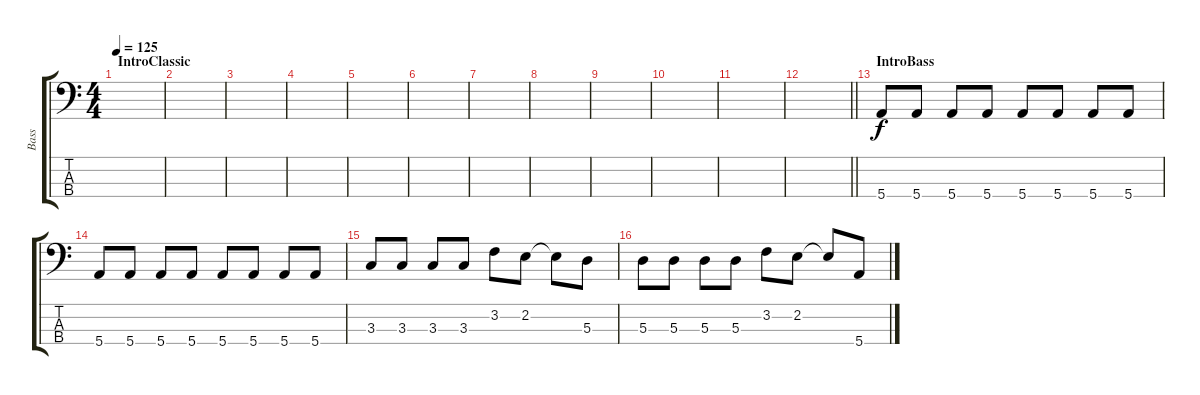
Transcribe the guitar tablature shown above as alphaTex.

\track ("Bass" "Bass") {instrument electricbassfinger}
\staff {score tabs}
\tuning (G2 D2 A1 E1) {hide}
\ts (4 4)
\section ("" "IntroClassic")
\tempo 125
\clef f4
\ks c
|
|
|
|
|
|
|
|
|
|
|
\barLineRight lightlight
|
\section ("" "IntroBass")
5.4.8 5.4.8 5.4.8 5.4.8 5.4.8 5.4.8 5.4.8 5.4.8 |
5.4.8 5.4.8 5.4.8 5.4.8 5.4.8 5.4.8 5.4.8 5.4.8 |
3.3.8 3.3.8 3.3.8 3.3.8 3.2.8 2.2.8 2.2{t}.8 5.3.8 |
5.3.8 5.3.8 5.3.8 5.3.8 3.2.8 2.2.8 2.2{t}.8 5.4.8
